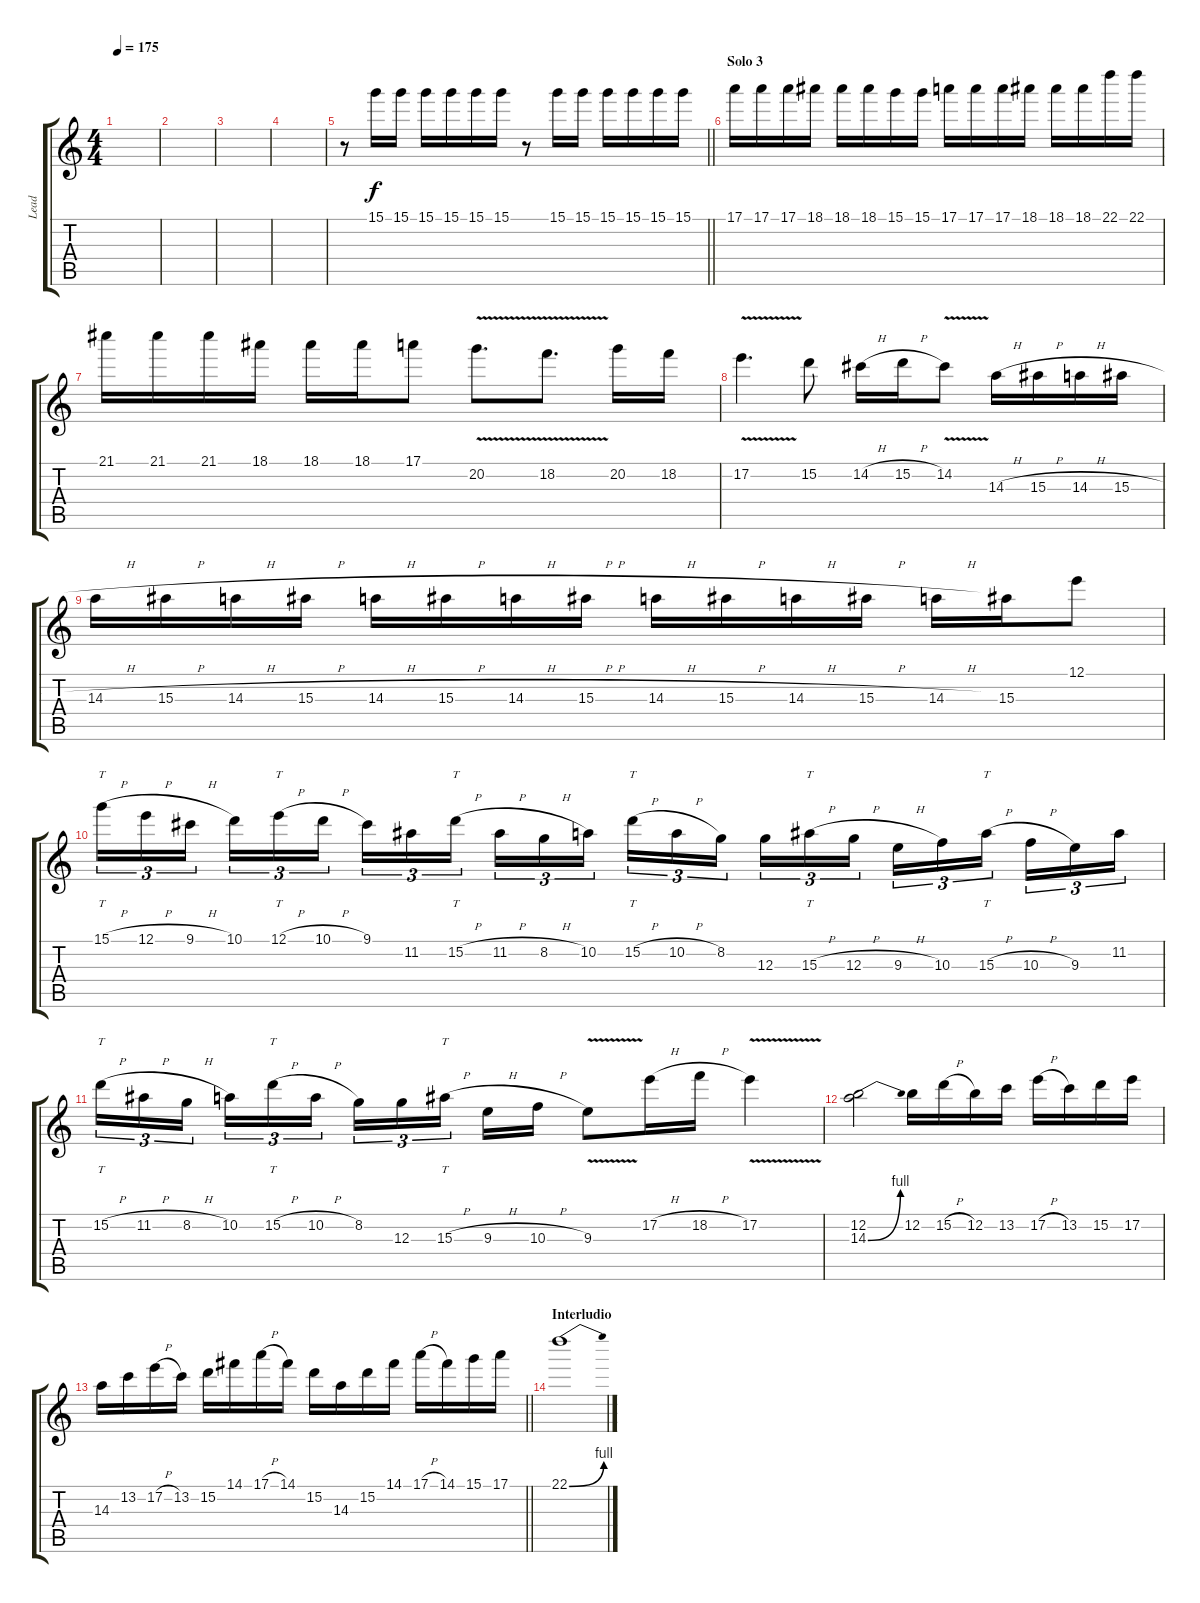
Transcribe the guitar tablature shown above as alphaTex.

\track ("Lead" "Lead") {instrument distortionguitar}
\staff {score tabs}
\tuning (E4 B3 G3 D3 A2 E2) {hide}
\ts (4 4)
\tempo 175
\clef g2
\ks c
|
|
|
|
\barLineRight lightlight
r.8 15.1.16 15.1.16 15.1.16 15.1.16 15.1.16 15.1.16 r.8 15.1.16 15.1.16 15.1.16 15.1.16 15.1.16 15.1.16 |
\section ("" "Solo 3")
17.1.16 17.1.16 17.1.16 18.1.16 18.1.16 18.1.16 15.1.16 15.1.16 17.1.16 17.1.16 17.1.16 18.1.16 18.1.16 18.1.16 22.1.16 22.1.16 |
21.1.16 21.1.16 21.1.16 18.1.16 18.1.16 18.1.16 17.1.8 20.2{v}.8{d} 18.2{v}.8{d} 20.2.16 18.2.16 |
17.2{v}.4{d} 15.2.8 14.2{h}.16 15.2{h}.16 14.2{v}.8 14.3{h}.16 15.3{h}.16 14.3{h}.16 15.3{h}.16 |
14.3{h}.16 15.3{h}.16 14.3{h}.16 15.3{h}.16 14.3{h}.16 15.3{h}.16 14.3{h}.16 15.3{h}.16 14.3{h}.16 15.3{h}.16 14.3{h}.16 15.3{h}.16 14.3{h}.16 15.3.16 12.1.8 |
15.1{h}.16{tt tu (3 2)} 12.1{h}.16{tu (3 2)} 9.1{h}.16{tu (3 2) beam splitsecondary} 10.1.16{tu (3 2)} 12.1{h}.16{tt tu (3 2)} 10.1{h}.16{tu (3 2)} 9.1.16{tu (3 2)} 11.2.16{tu (3 2)} 15.2{h}.16{tt tu (3 2) beam splitsecondary} 11.2{h}.16{tu (3 2)} 8.2{h}.16{tu (3 2)} 10.2.16{tu (3 2)} 15.2{h}.16{tt tu (3 2)} 10.2{h}.16{tu (3 2)} 8.2.16{tu (3 2) beam splitsecondary} 12.3.16{tu (3 2)} 15.3{h}.16{tt tu (3 2)} 12.3{h}.16{tu (3 2)} 9.3{h}.16{tu (3 2)} 10.3.16{tu (3 2)} 15.3{h}.16{tt tu (3 2) beam splitsecondary} 10.3{h}.16{tu (3 2)} 9.3.16{tu (3 2)} 11.2.16{tu (3 2)} |
15.2{h}.16{tt tu (3 2)} 11.2{h}.16{tu (3 2)} 8.2{h}.16{tu (3 2) beam splitsecondary} 10.2.16{tu (3 2)} 15.2{h}.16{tt tu (3 2)} 10.2{h}.16{tu (3 2)} 8.2.16{tu (3 2)} 12.3.16{tu (3 2)} 15.3{h}.16{tt tu (3 2) beam splitsecondary} 9.3{h}.16 10.3{h}.16 9.3{v}.8 17.2{h}.16 18.2{h}.16 17.2{v}.4 |
(12.2 14.3{be (bend 0 0 60 4)}).2 12.2.16 15.2{h}.16 12.2.16 13.2.16 17.2{h}.16 13.2.16 15.2.16 17.2.16 |
\barLineRight lightlight
14.3.16 13.2.16 17.2{h}.16 13.2.16 15.2.16 14.1.16 17.1{h}.16 14.1.16 15.2.16 14.3.16 15.2.16 14.1.16 17.1{h}.16 14.1.16 15.1.16 17.1.16 |
\section ("" "Interludio")
22.1{be (bend 0 0 60 4)}.1
